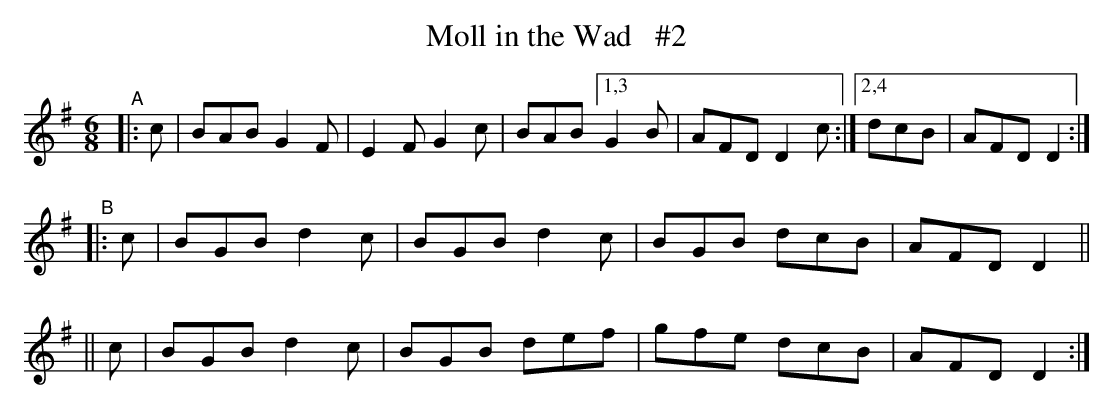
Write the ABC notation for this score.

X:1
T: Moll in the Wad   #2
M: 6/8
L: 1/8
K: Dmix
"^A"\
|: c | BAB G2F | E2F G2c | BAB [1,3 G2B | AFD D2c :|[2,4 dcB | AFD D2 :|
"^B"\
|: c | BGB d2c | BGB d2c | BGB dcB | AFD D2 ||
|| c | BGB d2c | BGB def | gfe dcB | AFD D2 :|
